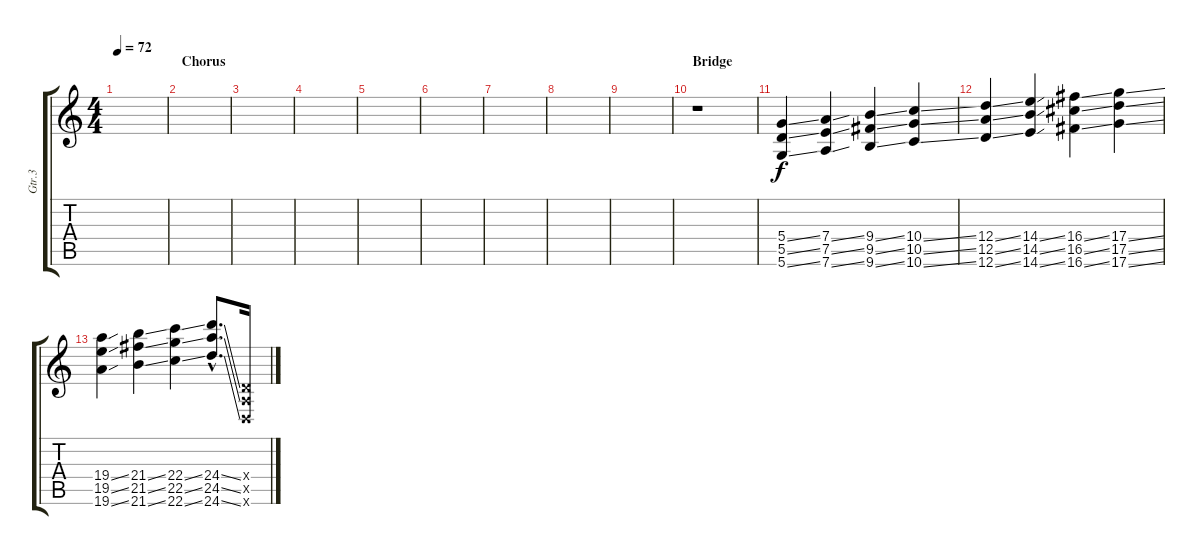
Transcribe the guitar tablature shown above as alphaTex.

\track ("Gtr.3" "Gtr.3") {instrument distortionguitar}
\staff {score tabs}
\tuning (D4 D4 A3 D3 A2 D2) {hide}
\ts (4 4)
\tempo 72
\clef g2
\ks c
|
\section ("" "Chorus")
|
|
|
|
|
|
|
|
\section ("" "Bridge")
r.1 |
(5.4{ss} 5.5{ss} 5.6{ss}).4 (7.4{ss} 7.5{ss} 7.6{ss}).4 (9.4{ss} 9.5{ss} 9.6{ss}).4 (10.4{ss} 10.5{ss} 10.6{ss}).4 |
(12.4{ss} 12.5{ss} 12.6{ss}).4 (14.4{ss} 14.5{ss} 14.6{ss}).4 (16.4{ss} 16.5{ss} 16.6{ss}).4 (17.4{ss} 17.5{ss} 17.6{ss}).4 |
(19.4{ss} 19.5{ss} 19.6{ss}).4 (21.4{ss} 21.5{ss} 21.6{ss}).4 (22.4{ss} 22.5{ss} 22.6{ss}).4 (24.4{ss hac} 24.5{ss hac} 24.6{ss hac}).8{d} (0.4{x} 0.5{x} 0.6{x}).16
